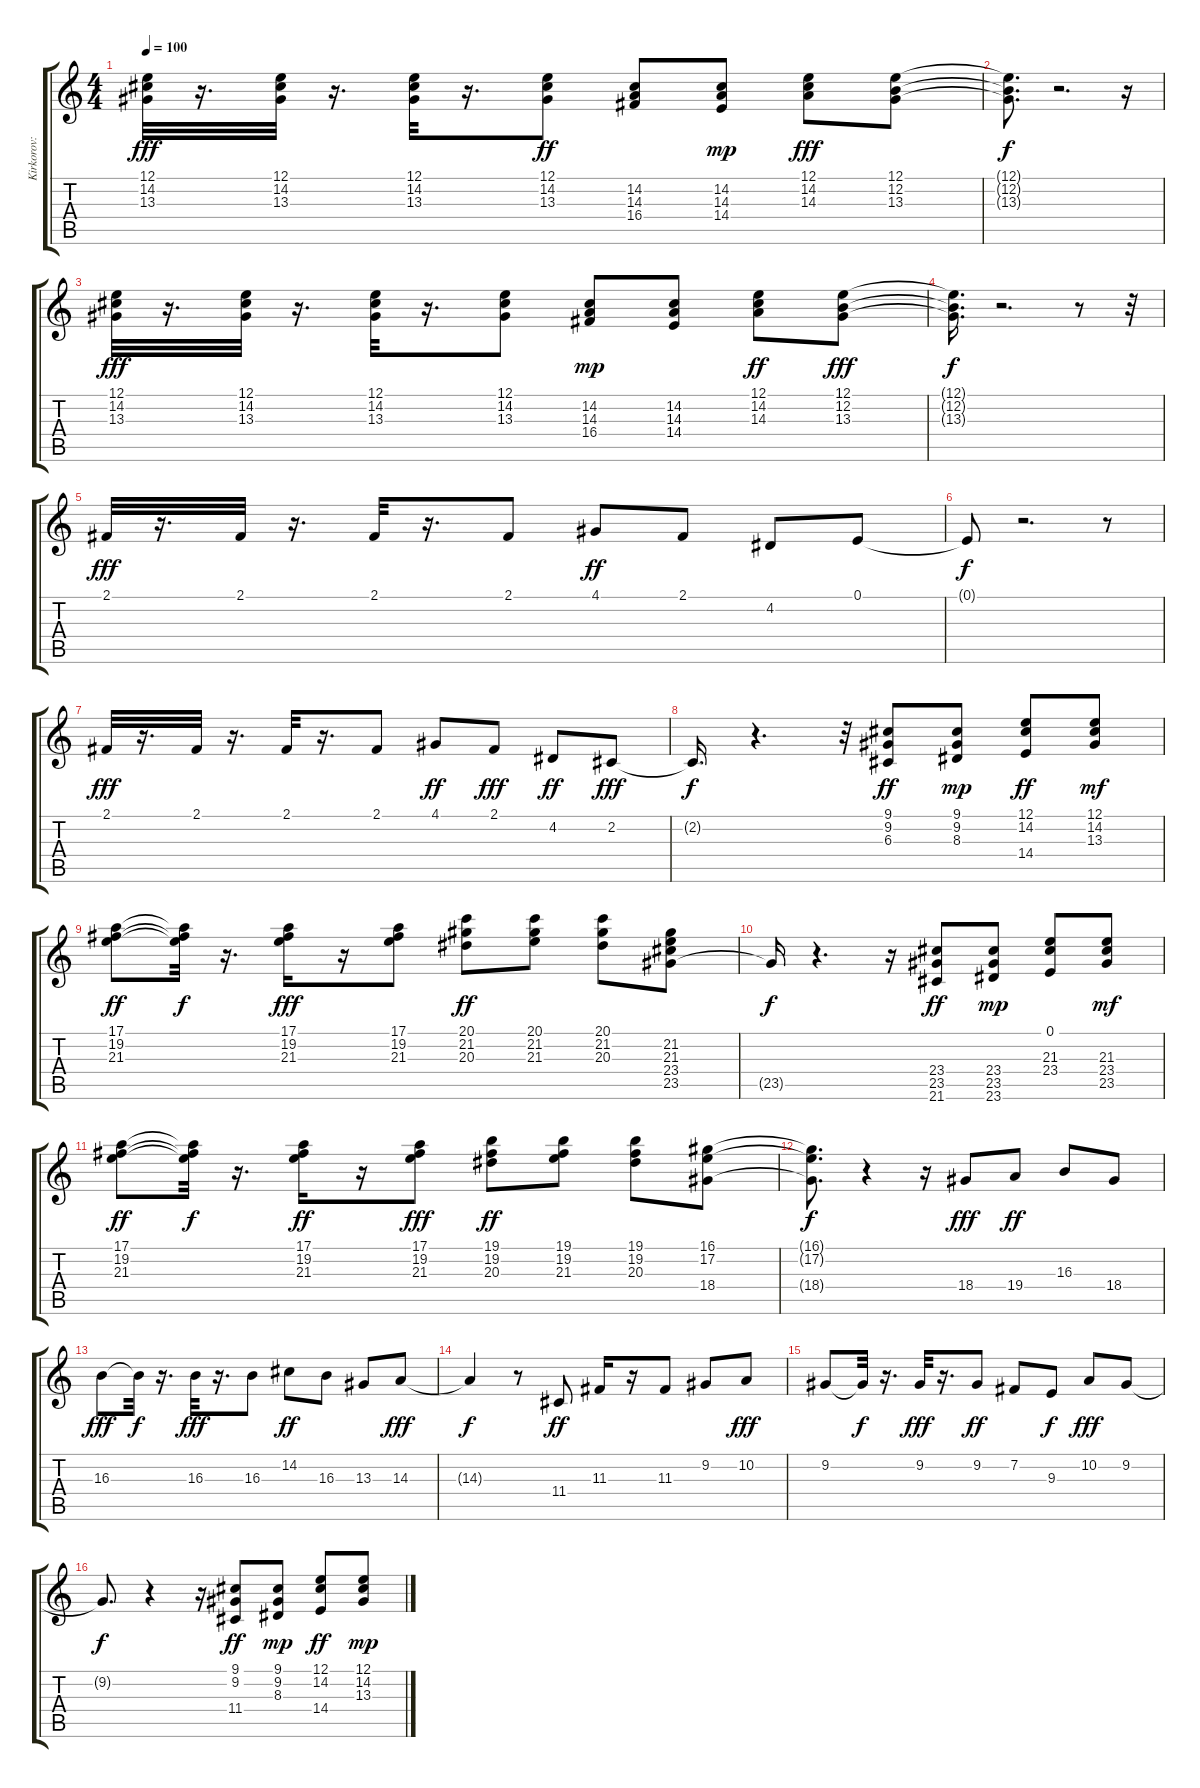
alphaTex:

\track ("Kirkorov: vocal" "Kirkorov: ") {instrument acousticgrandpiano}
\staff {score tabs}
\tuning (E4 B3 G3 D3 A2 E2) {hide}
\ts (4 4)
\tempo 100
\clef g2
\ks c
(12.1 14.2 13.3).32{dy fff} r.16{d} (12.1 14.2 13.3).32 r.16{d} (12.1 14.2 13.3).32 r.16{d} (12.1 14.2 13.3).8{dy ff} (14.2 14.3 16.4).8 (14.2 14.3 14.4).8{dy mp} (12.1 14.2 14.3).8{dy fff} (12.1 12.2 13.3).8 |
(12.1{t} 12.2{t} 13.3{t}).8{d dy f} r.2{d} r.16 |
(12.1 14.2 13.3).32{dy fff} r.16{d} (12.1 14.2 13.3).32 r.16{d} (12.1 14.2 13.3).32 r.16{d} (12.1 14.2 13.3).8 (14.2 14.3 16.4).8{dy mp} (14.2 14.3 14.4).8 (12.1 14.2 14.3).8{dy ff} (12.1 12.2 13.3).8{dy fff} |
(12.1{t} 12.2{t} 13.3{t}).16{d dy f} r.2{d} r.8 r.32 |
2.1.32{dy fff} r.16{d} 2.1.32 r.16{d} 2.1.32 r.16{d} 2.1.8 4.1.8{dy ff} 2.1.8 4.2.8 0.1.8 |
0.1{t}.8{dy f} r.2{d} r.8 |
2.1.32{dy fff} r.16{d} 2.1.32 r.16{d} 2.1.32 r.16{d} 2.1.8 4.1.8{dy ff} 2.1.8{dy fff} 4.2.8{dy ff} 2.2.8{dy fff} |
2.2{t}.16{d dy f} r.4{d} r.32 (9.1 9.2 6.3).8{dy ff} (9.1 9.2 8.3).8{dy mp} (12.1 14.2 14.4).8{dy ff} (12.1 14.2 13.3).8{dy mf} |
(17.1 19.2 21.3).8{dy ff} (17.1{t} 19.2{t} 21.3{t}).32{dy f} r.16{d} (17.1 19.2 21.3).16{dy fff} r.16 (17.1 19.2 21.3).8 (20.1 21.2 20.3).8{dy ff} (20.1 21.2 21.3).8 (20.1 21.2 20.3).8 (21.2 21.3 23.4 23.5).8 |
23.5{t}.16{dy f} r.4{d} r.16 (23.4 23.5 21.6).8{dy ff} (23.4 23.5 23.6).8{dy mp} (0.1 21.3 23.4).8 (21.3 23.4 23.5).8{dy mf} |
(17.1 19.2 21.3).8{dy ff} (17.1{t} 19.2{t} 21.3{t}).32{dy f} r.16{d} (17.1 19.2 21.3).16{dy ff} r.16 (17.1 19.2 21.3).8{dy fff} (19.1 19.2 20.3).8{dy ff} (19.1 19.2 21.3).8 (19.1 19.2 20.3).8 (16.1 17.2 18.4).8 |
(16.1{t} 17.2{t} 18.4{t}).8{d dy f} r.4 r.16 18.4.8{dy fff} 19.4.8{dy ff} 16.3.8 18.4.8 |
16.3.8{dy fff} 16.3{t}.32{dy f} r.16{d} 16.3.32{dy fff} r.16{d} 16.3.8 14.2.8{dy ff} 16.3.8 13.3.8 14.3.8{dy fff} |
14.3{t}.4{dy f} r.8 11.4.8{dy ff} 11.3.16 r.16 11.3.8 9.2.8 10.2.8{dy fff} |
9.2.8 9.2{t}.32{dy f} r.16{d} 9.2.32{dy fff} r.16{d} 9.2.8{dy ff} 7.2.8 9.3.8{dy f} 10.2.8{dy fff} 9.2.8 |
9.2{t}.8{d dy f} r.4 r.16 (9.1 9.2 11.4).8{dy ff} (9.1 9.2 8.3).8{dy mp} (12.1 14.2 14.4).8{dy ff} (12.1 14.2 13.3).8{dy mp}
